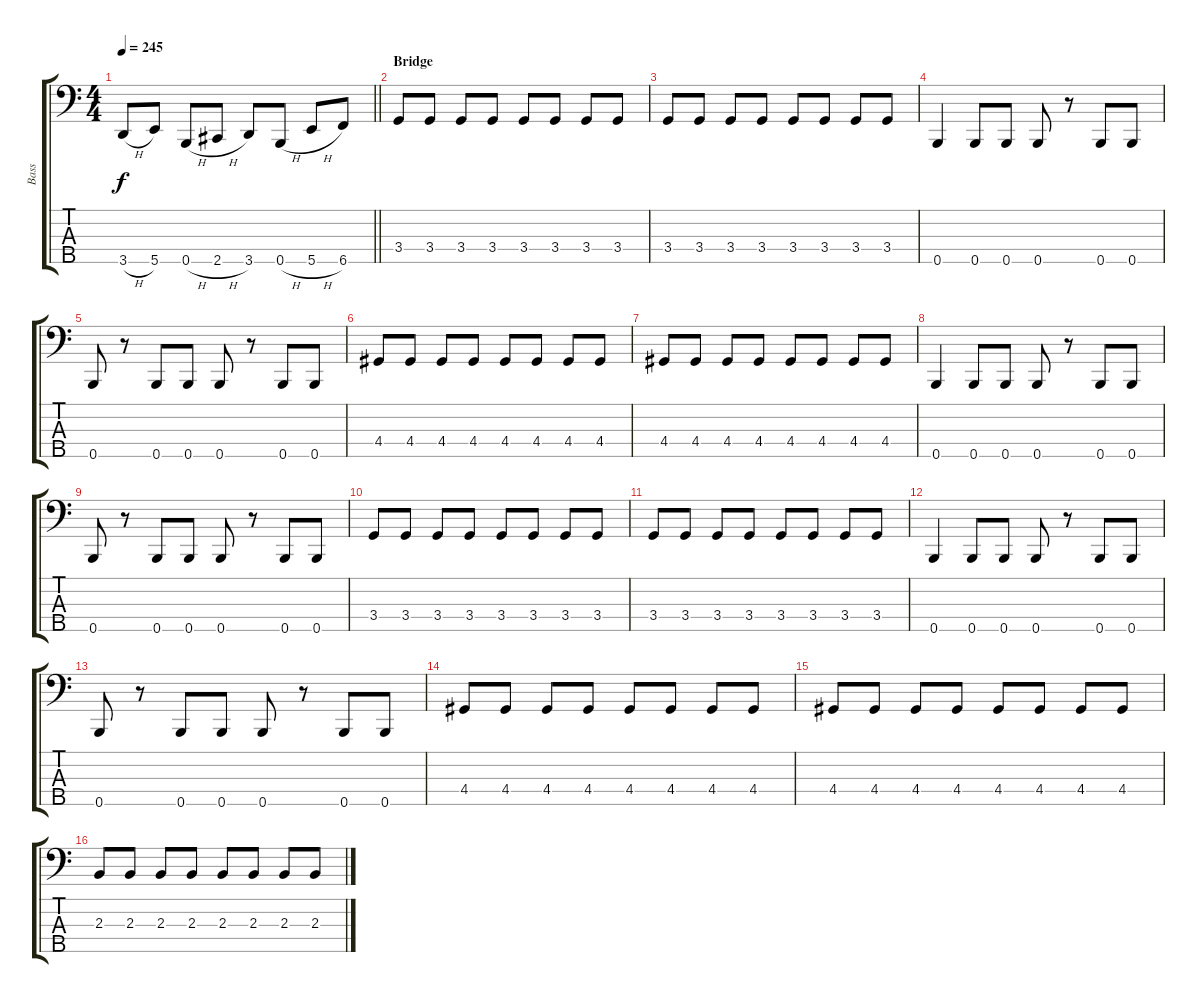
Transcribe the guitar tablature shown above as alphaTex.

\track ("Bass" "Bass") {instrument electricbasspick}
\staff {score tabs}
\tuning (G2 D2 A1 E1 B0) {hide}
\ts (4 4)
\tempo 245
\clef f4
\barLineRight lightlight
\ks c
3.5{h}.8{dy f} 5.5.8 0.5{h}.8 2.5{h}.8 3.5.8 0.5{h}.8 5.5{h}.8 6.5.8 |
\section ("" "Bridge")
3.4.8 3.4.8 3.4.8 3.4.8 3.4.8 3.4.8 3.4.8 3.4.8 |
3.4.8 3.4.8 3.4.8 3.4.8 3.4.8 3.4.8 3.4.8 3.4.8 |
0.5.4 0.5.8 0.5.8 0.5.8 r.8 0.5.8 0.5.8 |
0.5.8 r.8 0.5.8 0.5.8 0.5.8 r.8 0.5.8 0.5.8 |
4.4.8 4.4.8 4.4.8 4.4.8 4.4.8 4.4.8 4.4.8 4.4.8 |
4.4.8 4.4.8 4.4.8 4.4.8 4.4.8 4.4.8 4.4.8 4.4.8 |
0.5.4 0.5.8 0.5.8 0.5.8 r.8 0.5.8 0.5.8 |
0.5.8 r.8 0.5.8 0.5.8 0.5.8 r.8 0.5.8 0.5.8 |
3.4.8 3.4.8 3.4.8 3.4.8 3.4.8 3.4.8 3.4.8 3.4.8 |
3.4.8 3.4.8 3.4.8 3.4.8 3.4.8 3.4.8 3.4.8 3.4.8 |
0.5.4 0.5.8 0.5.8 0.5.8 r.8 0.5.8 0.5.8 |
0.5.8 r.8 0.5.8 0.5.8 0.5.8 r.8 0.5.8 0.5.8 |
4.4.8 4.4.8 4.4.8 4.4.8 4.4.8 4.4.8 4.4.8 4.4.8 |
4.4.8 4.4.8 4.4.8 4.4.8 4.4.8 4.4.8 4.4.8 4.4.8 |
2.3.8 2.3.8 2.3.8 2.3.8 2.3.8 2.3.8 2.3.8 2.3.8
